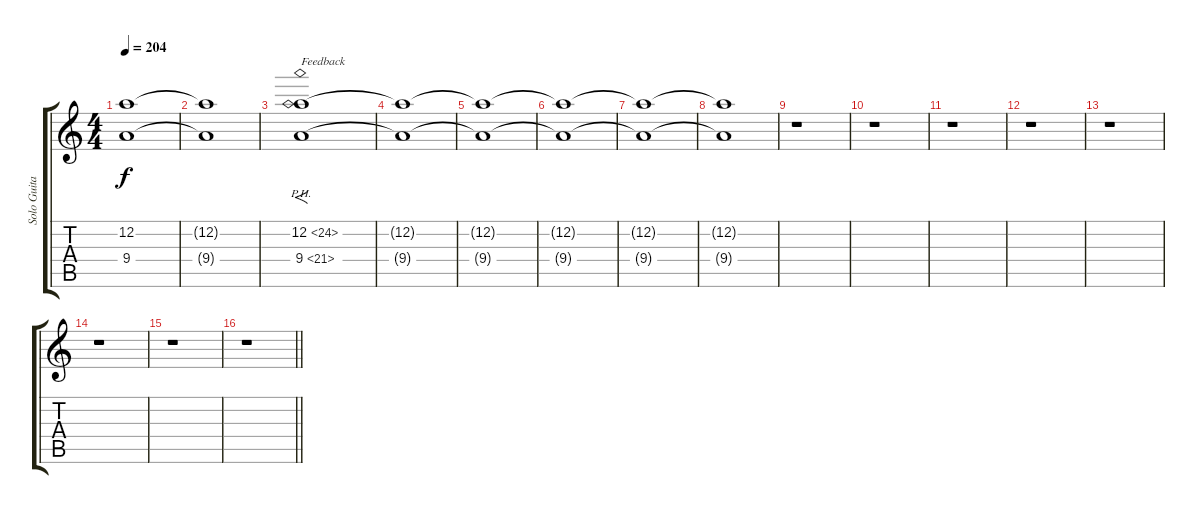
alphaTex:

\track ("Solo Guitar" "Solo Guita") {instrument overdrivenguitar}
\staff {score tabs}
\tuning (D4 A3 F3 C3 G2 D2) {hide}
\ts (4 4)
\tempo 204
\clef g2
\ks c
(12.2{t} 9.4{t}).1{dy f} |
(12.2{t} 9.4{t}).1 |
(12.2{ph 12} 9.4{ph 12}).1{f txt "Feedback" volume 16} |
(12.2{t} 9.4{t}).1{volume 2} |
(12.2{t} 9.4{t}).1 |
(12.2{t} 9.4{t}).1 |
(12.2{t} 9.4{t}).1 |
(12.2{t} 9.4{t}).1 |
r.1 |
r.1 |
r.1 |
r.1 |
r.1 |
r.1 |
r.1 |
\barLineRight lightlight
r.1
